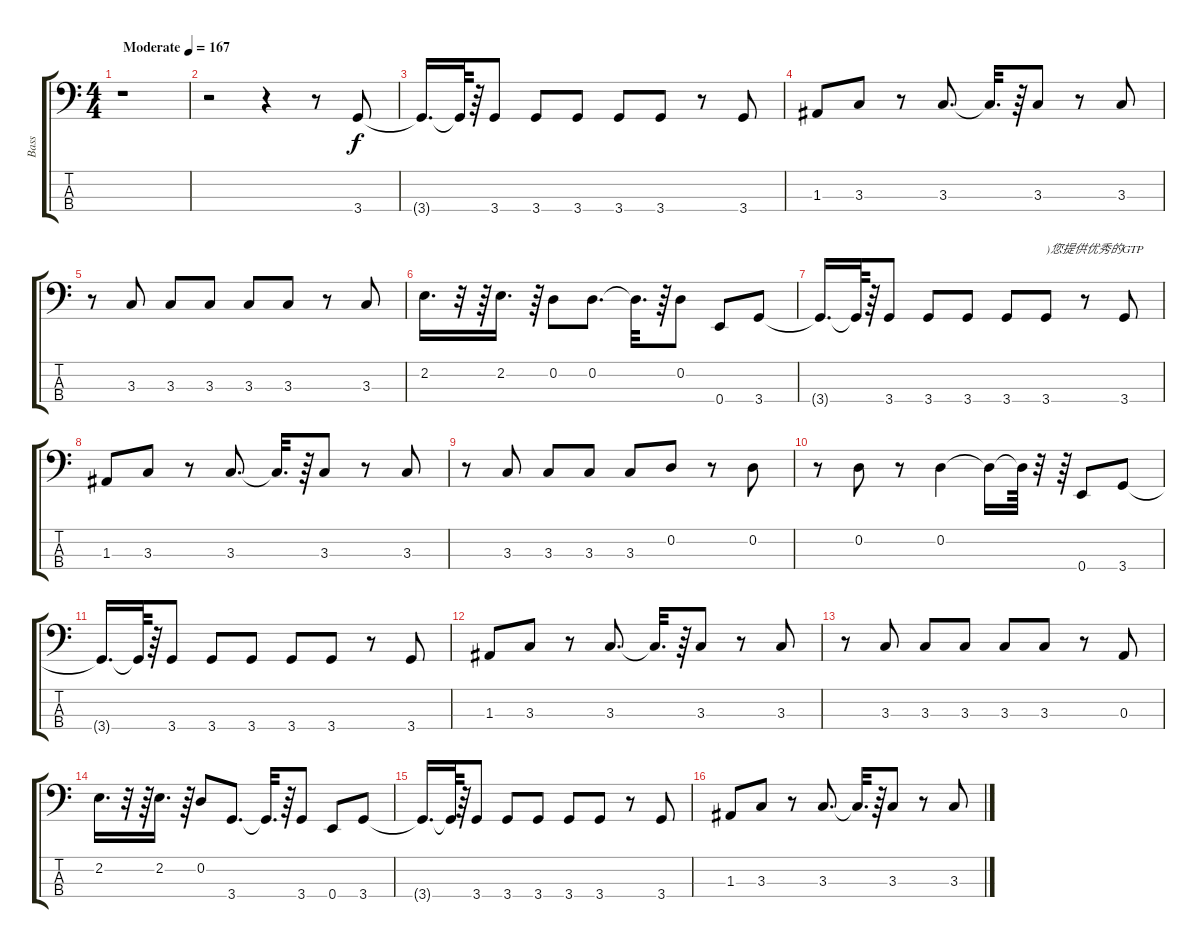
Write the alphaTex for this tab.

\track ("Bass" "Bass") {instrument slapbass2}
\staff {score tabs}
\tuning (G2 D2 A1 E1) {hide}
\ts (4 4)
\tempo (167 "Moderate")
\clef f4
\ks c
r.1{dy f instrument slapbass2} |
r.2 r.4 r.8 3.4.8 |
3.4{t}.16{d} 3.4{t}.64 r.64 3.4.8 3.4.8 3.4.8 3.4.8 3.4.8 r.8 3.4.8 |
1.3.8 3.3.8 r.8 3.3.8{d} 3.3{t}.32{d} r.64 3.3.8 r.8 3.3.8 |
r.8 3.3.8 3.3.8 3.3.8 3.3.8 3.3.8 r.8 3.3.8 |
2.2.16{d} r.32 r.64 2.2.16{d} r.64 0.2.8 0.2.8{d} 0.2{t}.32{d} r.64 0.2.8 0.4.8 3.4.8 |
3.4{t}.16{d} 3.4{t}.64 r.64 3.4.8 3.4.8 3.4.8 3.4.8 3.4.8{txt ")您提供优秀的GTP"} r.8 3.4.8 |
1.3.8 3.3.8 r.8 3.3.8{d} 3.3{t}.32{d} r.64 3.3.8 r.8 3.3.8 |
r.8 3.3.8 3.3.8 3.3.8 3.3.8 0.2.8 r.8 0.2.8 |
r.8 0.2.8 r.8 0.2.4 0.2{t}.16 0.2{t}.64 r.32 r.64 0.4.8 3.4.8 |
3.4{t}.16{d} 3.4{t}.64 r.64 3.4.8 3.4.8 3.4.8 3.4.8 3.4.8 r.8 3.4.8 |
1.3.8 3.3.8 r.8 3.3.8{d} 3.3{t}.32{d} r.64 3.3.8 r.8 3.3.8 |
r.8 3.3.8 3.3.8 3.3.8 3.3.8 3.3.8 r.8 0.3.8 |
2.2.16{d} r.32 r.64 2.2.16{d} r.64 0.2.8 3.4.8{d} 3.4{t}.32{d} r.64 3.4.8 0.4.8 3.4.8 |
3.4{t}.16{d} 3.4{t}.64 r.64 3.4.8 3.4.8 3.4.8 3.4.8 3.4.8 r.8 3.4.8 |
1.3.8 3.3.8 r.8 3.3.8{d} 3.3{t}.32{d} r.64 3.3.8 r.8 3.3.8
